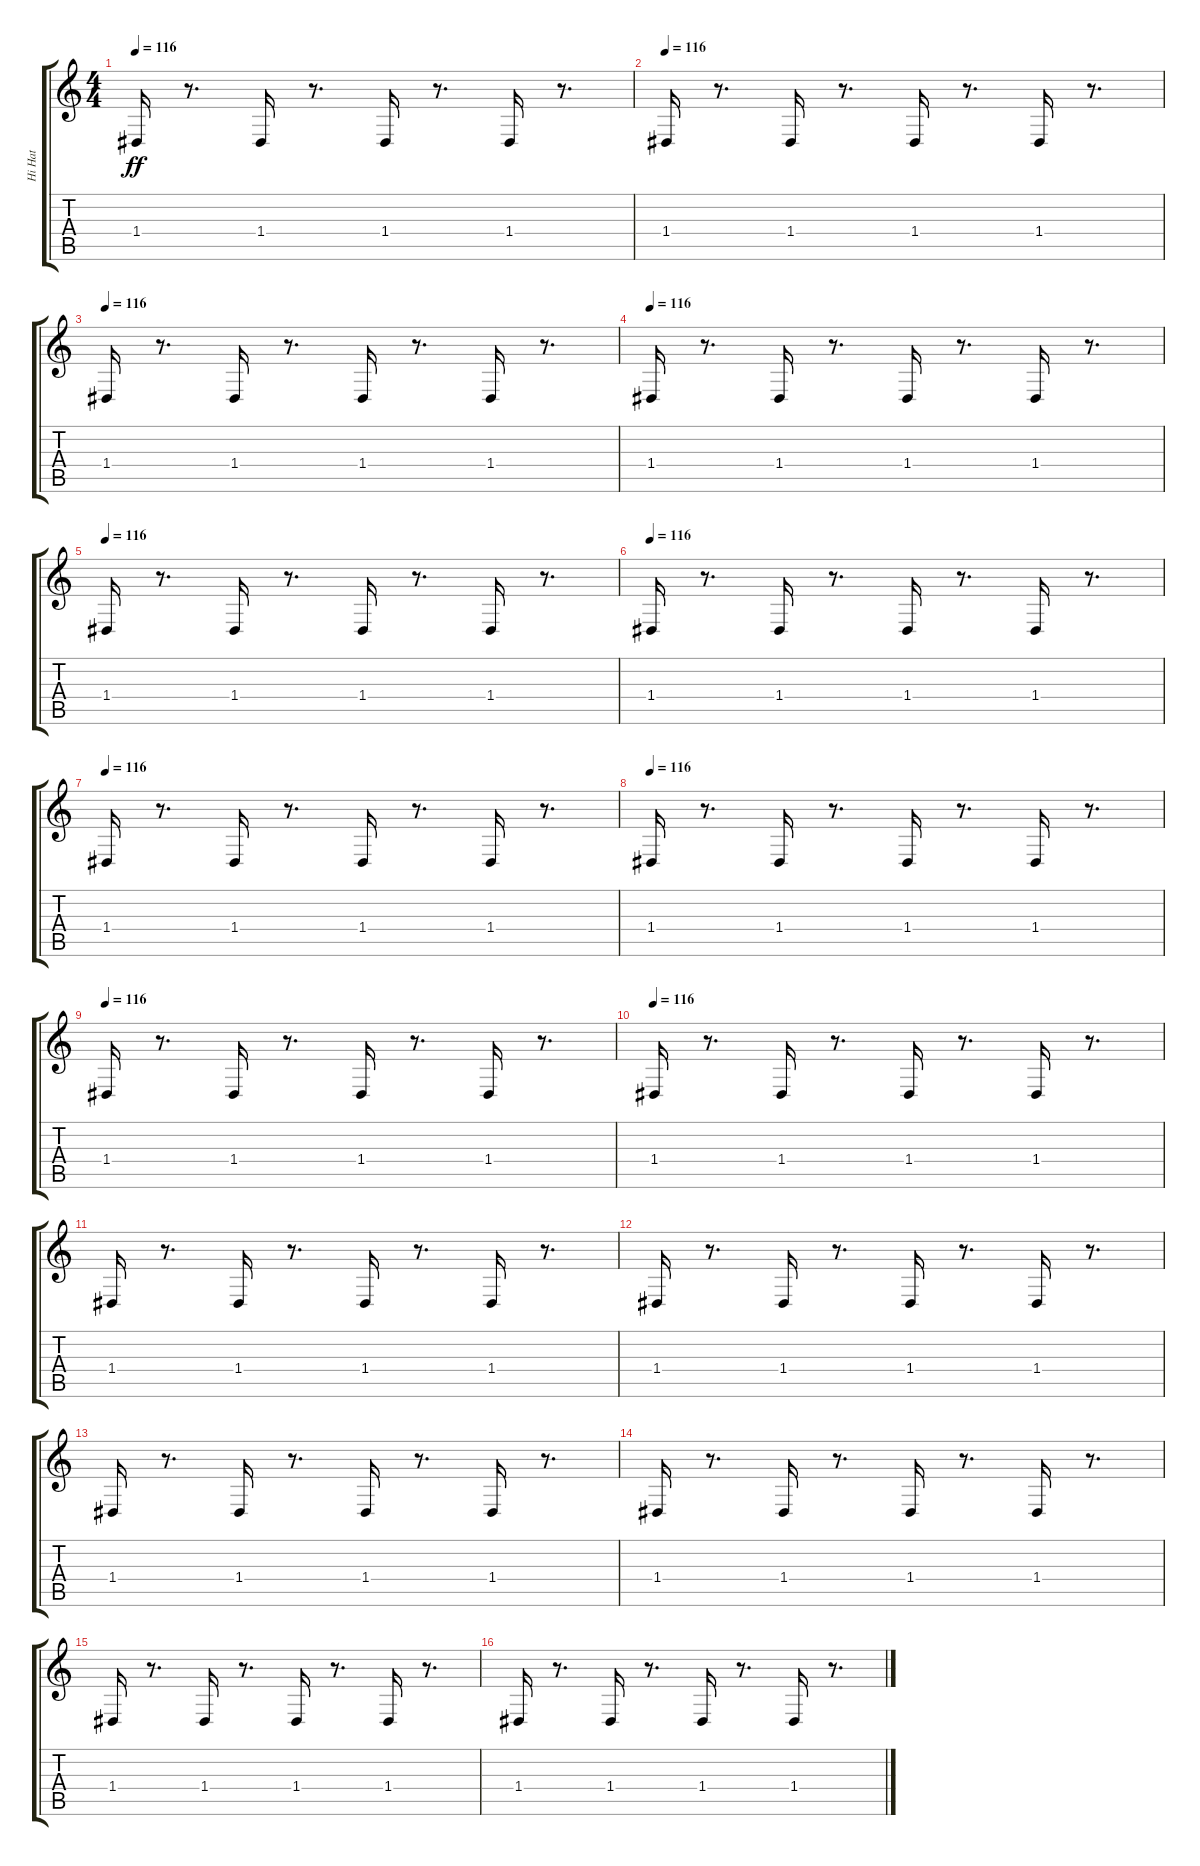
\track ("Hi Hat" "Hi Hat") {instrument percussiveorgan}
\staff {score tabs}
\tuning (E4 B3 Gb3 D3 A2 E2) {hide}
\ts (4 4)
\tempo 116
\clef g2
\ks c
1.4.16{dy ff} r.8{d} 1.4.16 r.8{d} 1.4.16 r.8{d} 1.4.16 r.8{d} |
\tempo 116
1.4.16 r.8{d} 1.4.16 r.8{d} 1.4.16 r.8{d} 1.4.16 r.8{d} |
\tempo 116
1.4.16 r.8{d} 1.4.16 r.8{d} 1.4.16 r.8{d} 1.4.16 r.8{d} |
\tempo 116
1.4.16 r.8{d} 1.4.16 r.8{d} 1.4.16 r.8{d} 1.4.16 r.8{d} |
\tempo 116
1.4.16 r.8{d} 1.4.16 r.8{d} 1.4.16 r.8{d} 1.4.16 r.8{d} |
\tempo 116
1.4.16 r.8{d} 1.4.16 r.8{d} 1.4.16 r.8{d} 1.4.16 r.8{d} |
\tempo 116
1.4.16 r.8{d} 1.4.16 r.8{d} 1.4.16 r.8{d} 1.4.16 r.8{d} |
\tempo 116
1.4.16 r.8{d} 1.4.16 r.8{d} 1.4.16 r.8{d} 1.4.16 r.8{d} |
\tempo 116
1.4.16 r.8{d} 1.4.16 r.8{d} 1.4.16 r.8{d} 1.4.16 r.8{d} |
\tempo 116
1.4.16 r.8{d} 1.4.16 r.8{d} 1.4.16 r.8{d} 1.4.16 r.8{d} |
1.4.16 r.8{d} 1.4.16 r.8{d} 1.4.16 r.8{d} 1.4.16 r.8{d} |
1.4.16 r.8{d} 1.4.16 r.8{d} 1.4.16 r.8{d} 1.4.16 r.8{d} |
1.4.16 r.8{d} 1.4.16 r.8{d} 1.4.16 r.8{d} 1.4.16 r.8{d} |
1.4.16 r.8{d} 1.4.16 r.8{d} 1.4.16 r.8{d} 1.4.16 r.8{d} |
1.4.16 r.8{d} 1.4.16 r.8{d} 1.4.16 r.8{d} 1.4.16 r.8{d} |
1.4.16 r.8{d} 1.4.16 r.8{d} 1.4.16 r.8{d} 1.4.16 r.8{d}
